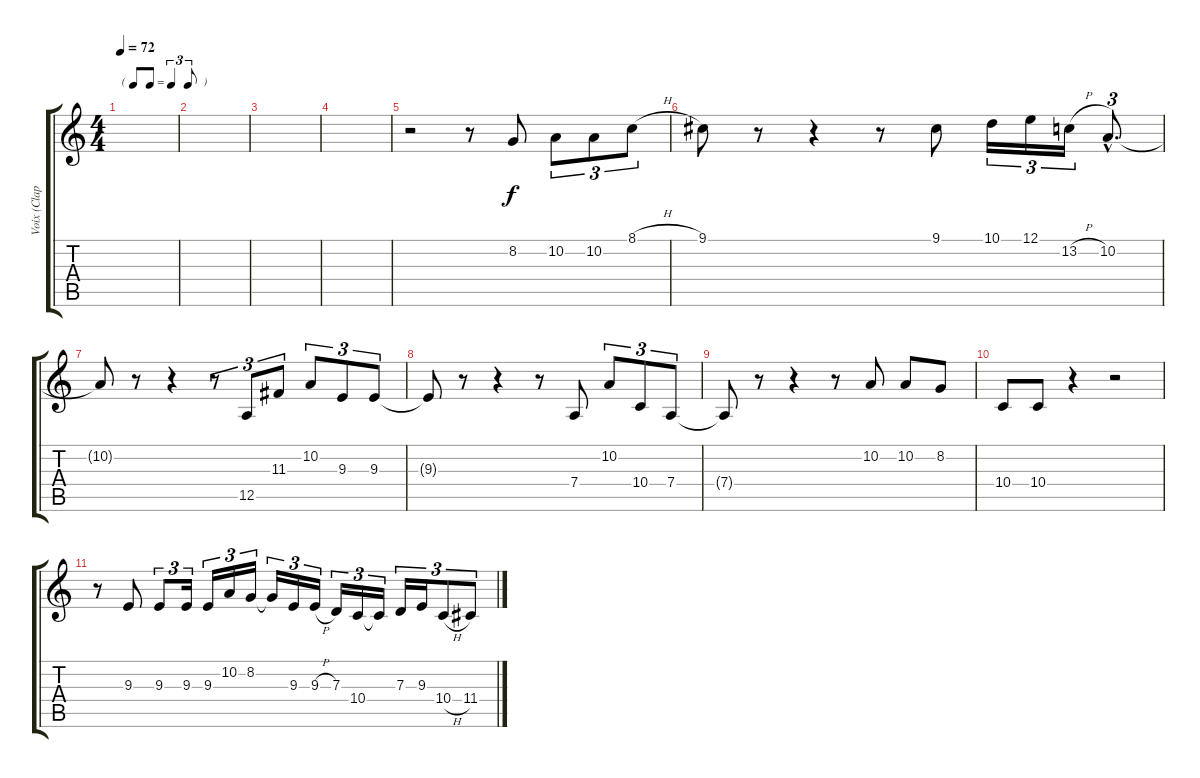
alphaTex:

\track ("Voix (Clapton)" "Voix (Clap") {instrument accordion}
\staff {score tabs}
\tuning (E4 B3 G3 D3 A2 E2) {hide}
\ts (4 4)
\tf triplet8th
\tempo 72
\clef g2
\ks c
|
|
|
|
r.2 r.8 8.2.8 10.2.8{tu (3 2)} 10.2.8{tu (3 2)} 8.1{h}.8{tu (3 2)} |
9.1.8 r.8 r.4 r.8 9.1.8 10.1.16{tu (3 2)} 12.1.16{tu (3 2)} 13.2{h}.16{tu (3 2)} 10.2{hac}.8{d tu (3 2)} |
10.2{t}.8 r.8 r.4 r.8{tu (3 2)} 12.5.8{tu (3 2)} 11.3.8{tu (3 2)} 10.2.8{tu (3 2)} 9.3.8{tu (3 2)} 9.3.8{tu (3 2)} |
9.3{t}.8 r.8 r.4 r.8 7.4.8 10.2.8{tu (3 2)} 10.4.8{tu (3 2)} 7.4.8{tu (3 2)} |
7.4{t}.8 r.8 r.4 r.8 10.2.8 10.2.8 8.2.8 |
10.4.8 10.4.8 r.4 r.2 |
r.8 9.3.8 9.3.8{tu (3 2)} 9.3.16{tu (3 2)} 9.3.16{tu (3 2)} 10.2.16{tu (3 2)} 8.2.16{tu (3 2)} 8.2{t}.16{tu (3 2)} 9.3.16{tu (3 2)} 9.3{h}.16{tu (3 2)} 7.3.16{tu (3 2)} 10.4.16{tu (3 2)} 10.4{t}.16{tu (3 2)} 7.3.16{tu (3 2)} 9.3.16{tu (3 2)} 10.4{h}.8{tu (3 2)} 11.4.8{tu (3 2)}
